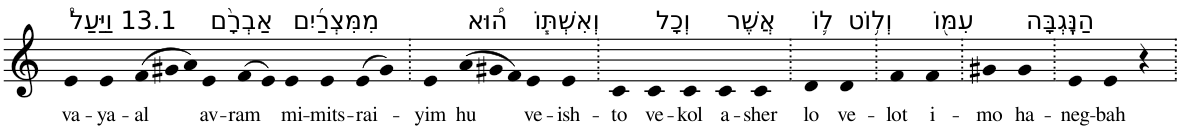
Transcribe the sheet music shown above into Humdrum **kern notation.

**kern	**text
*part1	*part1
*staff1	*staff1
*I"Piano	*
*I'Pno	*
*clefG2	*
*k[]	*
=1	=1
!LO:TX:a:t=13.1 וַיַּעַל֩	!
!	!LO:LY:b
4e	va-
!	!LO:LY:b
4e	-ya-
*Xtuplet	*
!	!LO:LY:b
(>12f	-al
12g#X	.
12a)	.
!LO:TX:a:t=אַבְרָ֨ם	!
!	!LO:LY:b
4e	av-
!	!LO:LY:b
(>8f	-ram
8e)	.
!LO:TX:a:t=מִמִּצְרַ֜יִם	!
!	!LO:LY:b
4e	mi-
!	!LO:LY:b
4e	-mits-
!	!LO:LY:b
(>8e	-rai-
8g#)	.
=2.	=2.
!	!LO:LY:b
4e	-yim
!LO:TX:a:t=ה֠וּא	!
!	!LO:LY:b
(>12a	hu
12g#X	.
12f)	.
!LO:TX:a:t=וְאִשְׁתּ֧וֹ	!
!	!LO:LY:b
4e	ve-
!	!LO:LY:b
4e	-ish-
=3.	=3.
!	!LO:LY:b
4c	-to
!LO:TX:a:t=וְכָל	!
!	!LO:LY:b
4c	ve-
!	!LO:LY:b
4c	-kol
!LO:TX:a:t=אֲשֶׁר	!
!	!LO:LY:b
4c	a-
!	!LO:LY:b
4c	-sher
=4.	=4.
!LO:TX:a:t=ל֛וֹ	!
!	!LO:LY:b
4d	lo
!LO:TX:a:t=וְל֥וֹט	!
!	!LO:LY:b
4d	ve-
=5.	=5.
!	!LO:LY:b
4f	-lot
!LO:TX:a:t=עִמּ֖וֹ	!
!	!LO:LY:b
4f	i-
=6.	=6.
!	!LO:LY:b
4g#X	-mo
!LO:TX:a:t=הַנֶּֽגְבָּה	!
!	!LO:LY:b
4g#	ha-
=7.	=7.
!	!LO:LY:b
4e	-neg-
!	!LO:LY:b
4e	-bah
4r	.
=.	=.
*-	*-
